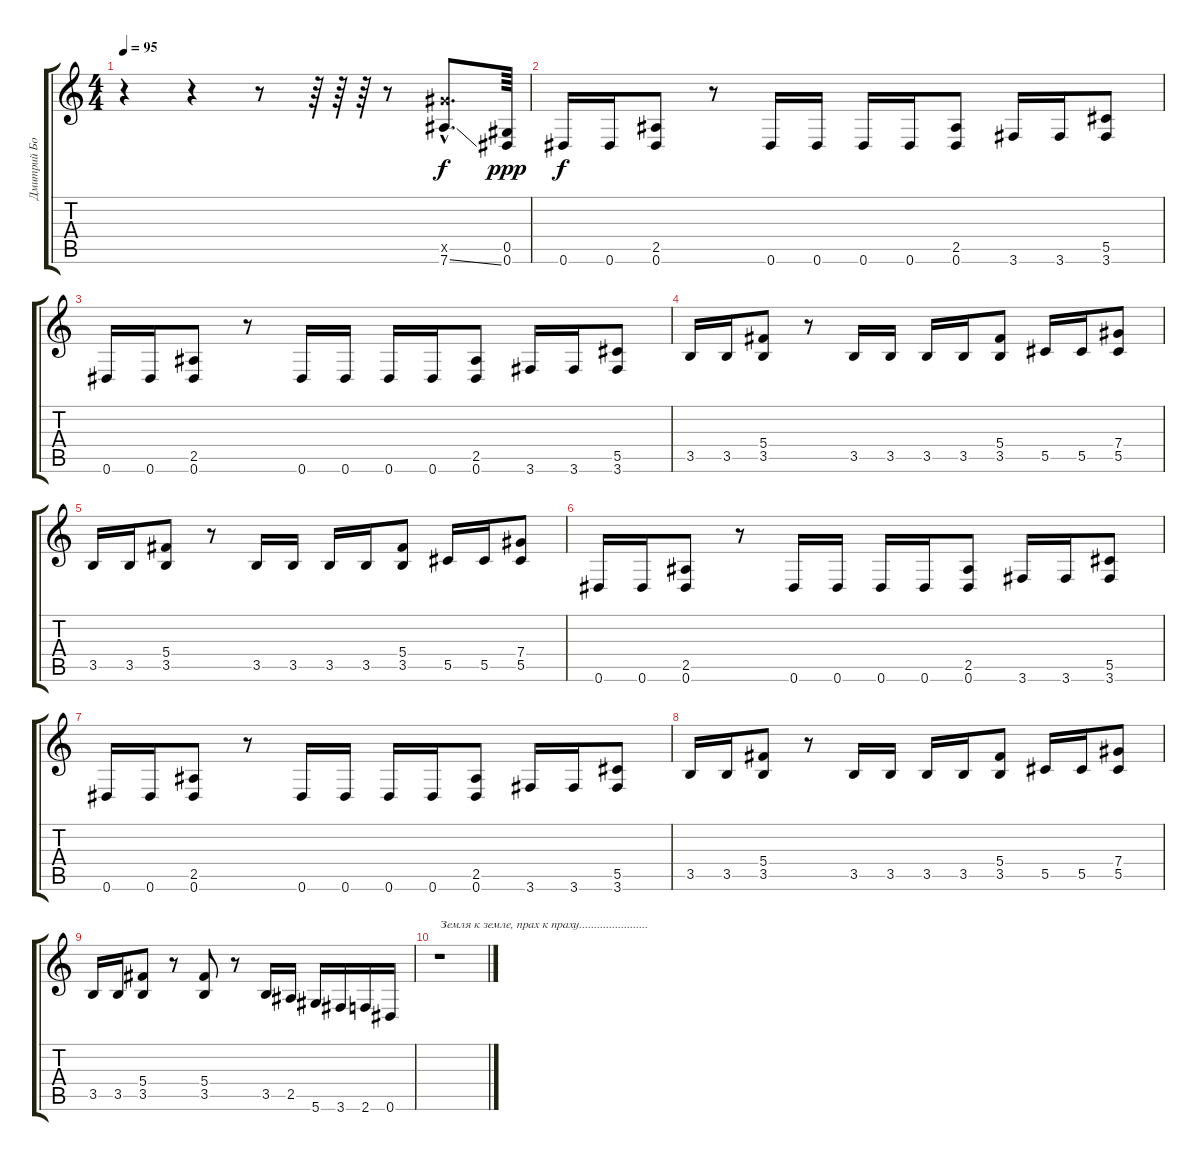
\track ("Дмитрий Борисенков" "Дмитрий Бо") {instrument overdrivenguitar}
\staff {score tabs}
\tuning (Eb4 Bb3 Gb3 Db3 Ab2 Eb2) {hide}
\ts (4 4)
\tempo 95
\clef g2
\ks c
r.4{dy f instrument overdrivenguitar} r.4 r.8 r.64 r.64 r.64 r.8 (12.5{hac x} 7.6{ss hac}).8{d} (0.5 0.6).64{dy ppp} |
0.6.16{dy f} 0.6.16 (2.5 0.6).8 r.8 0.6.16 0.6.16 0.6.16 0.6.16 (2.5 0.6).8 3.6.16 3.6.16 (5.5 3.6).8 |
0.6.16 0.6.16 (2.5 0.6).8 r.8 0.6.16 0.6.16 0.6.16 0.6.16 (2.5 0.6).8 3.6.16 3.6.16 (5.5 3.6).8 |
3.5.16 3.5.16 (5.4 3.5).8 r.8 3.5.16 3.5.16 3.5.16 3.5.16 (5.4 3.5).8 5.5.16 5.5.16 (7.4 5.5).8 |
3.5.16 3.5.16 (5.4 3.5).8 r.8 3.5.16 3.5.16 3.5.16 3.5.16 (5.4 3.5).8 5.5.16 5.5.16 (7.4 5.5).8 |
0.6.16 0.6.16 (2.5 0.6).8 r.8 0.6.16 0.6.16 0.6.16 0.6.16 (2.5 0.6).8 3.6.16 3.6.16 (5.5 3.6).8 |
0.6.16 0.6.16 (2.5 0.6).8 r.8 0.6.16 0.6.16 0.6.16 0.6.16 (2.5 0.6).8 3.6.16 3.6.16 (5.5 3.6).8 |
3.5.16 3.5.16 (5.4 3.5).8 r.8 3.5.16 3.5.16 3.5.16 3.5.16 (5.4 3.5).8 5.5.16 5.5.16 (7.4 5.5).8 |
3.5.16 3.5.16 (5.4 3.5).8 r.8 (5.4 3.5).8 r.8 3.5.16 2.5.16 5.6.16 3.6.16 2.6.16 0.6.16 |
r.1{txt "Земля к земле, прах к праху......................."}
